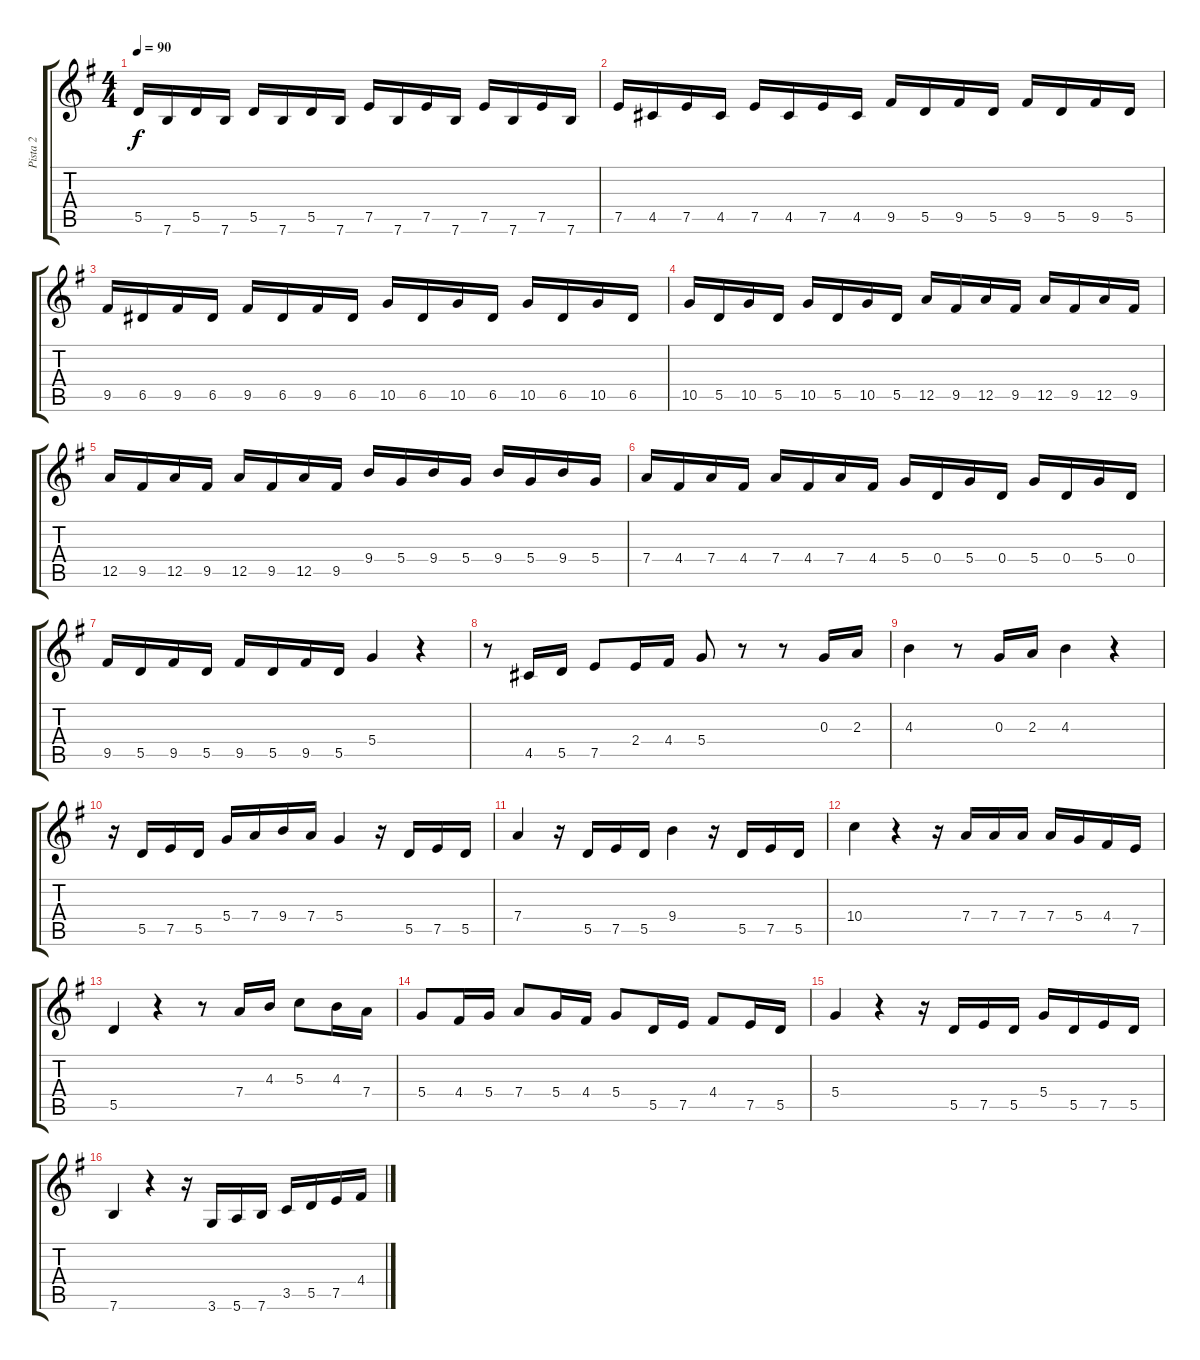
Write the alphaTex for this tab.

\track ("Pista 2" "Pista 2") {instrument acousticguitarsteel}
\staff {score tabs}
\tuning (E4 B3 G3 D3 A2 E2) {hide}
\ts (4 4)
\tempo 90
\clef g2
\ks g
5.5.16{dy f} 7.6.16 5.5.16 7.6.16 5.5.16 7.6.16 5.5.16 7.6.16 7.5.16 7.6.16 7.5.16 7.6.16 7.5.16 7.6.16 7.5.16 7.6.16 |
7.5.16 4.5.16 7.5.16 4.5.16 7.5.16 4.5.16 7.5.16 4.5.16 9.5.16 5.5.16 9.5.16 5.5.16 9.5.16 5.5.16 9.5.16 5.5.16 |
9.5.16 6.5.16 9.5.16 6.5.16 9.5.16 6.5.16 9.5.16 6.5.16 10.5.16 6.5.16 10.5.16 6.5.16 10.5.16 6.5.16 10.5.16 6.5.16 |
10.5.16 5.5.16 10.5.16 5.5.16 10.5.16 5.5.16 10.5.16 5.5.16 12.5.16 9.5.16 12.5.16 9.5.16 12.5.16 9.5.16 12.5.16 9.5.16 |
12.5.16 9.5.16 12.5.16 9.5.16 12.5.16 9.5.16 12.5.16 9.5.16 9.4.16 5.4.16 9.4.16 5.4.16 9.4.16 5.4.16 9.4.16 5.4.16 |
7.4.16 4.4.16 7.4.16 4.4.16 7.4.16 4.4.16 7.4.16 4.4.16 5.4.16 0.4.16 5.4.16 0.4.16 5.4.16 0.4.16 5.4.16 0.4.16 |
9.5.16 5.5.16 9.5.16 5.5.16 9.5.16 5.5.16 9.5.16 5.5.16 5.4.4 r.4 |
r.8 4.5.16 5.5.16 7.5.8 2.4.16 4.4.16 5.4.8 r.8 r.8 0.3.16 2.3.16 |
4.3.4 r.8 0.3.16 2.3.16 4.3.4 r.4 |
r.16 5.5.16 7.5.16 5.5.16 5.4.16 7.4.16 9.4.16 7.4.16 5.4.4 r.16 5.5.16 7.5.16 5.5.16 |
7.4.4 r.16 5.5.16 7.5.16 5.5.16 9.4.4 r.16 5.5.16 7.5.16 5.5.16 |
10.4.4 r.4 r.16 7.4.16 7.4.16 7.4.16 7.4.16 5.4.16 4.4.16 7.5.16 |
5.5.4 r.4 r.8 7.4.16 4.3.16 5.3.8 4.3.16 7.4.16 |
5.4.8 4.4.16 5.4.16 7.4.8 5.4.16 4.4.16 5.4.8 5.5.16 7.5.16 4.4.8 7.5.16 5.5.16 |
5.4.4 r.4 r.16 5.5.16 7.5.16 5.5.16 5.4.16 5.5.16 7.5.16 5.5.16 |
7.6.4 r.4 r.16 3.6.16 5.6.16 7.6.16 3.5.16 5.5.16 7.5.16 4.4.16
